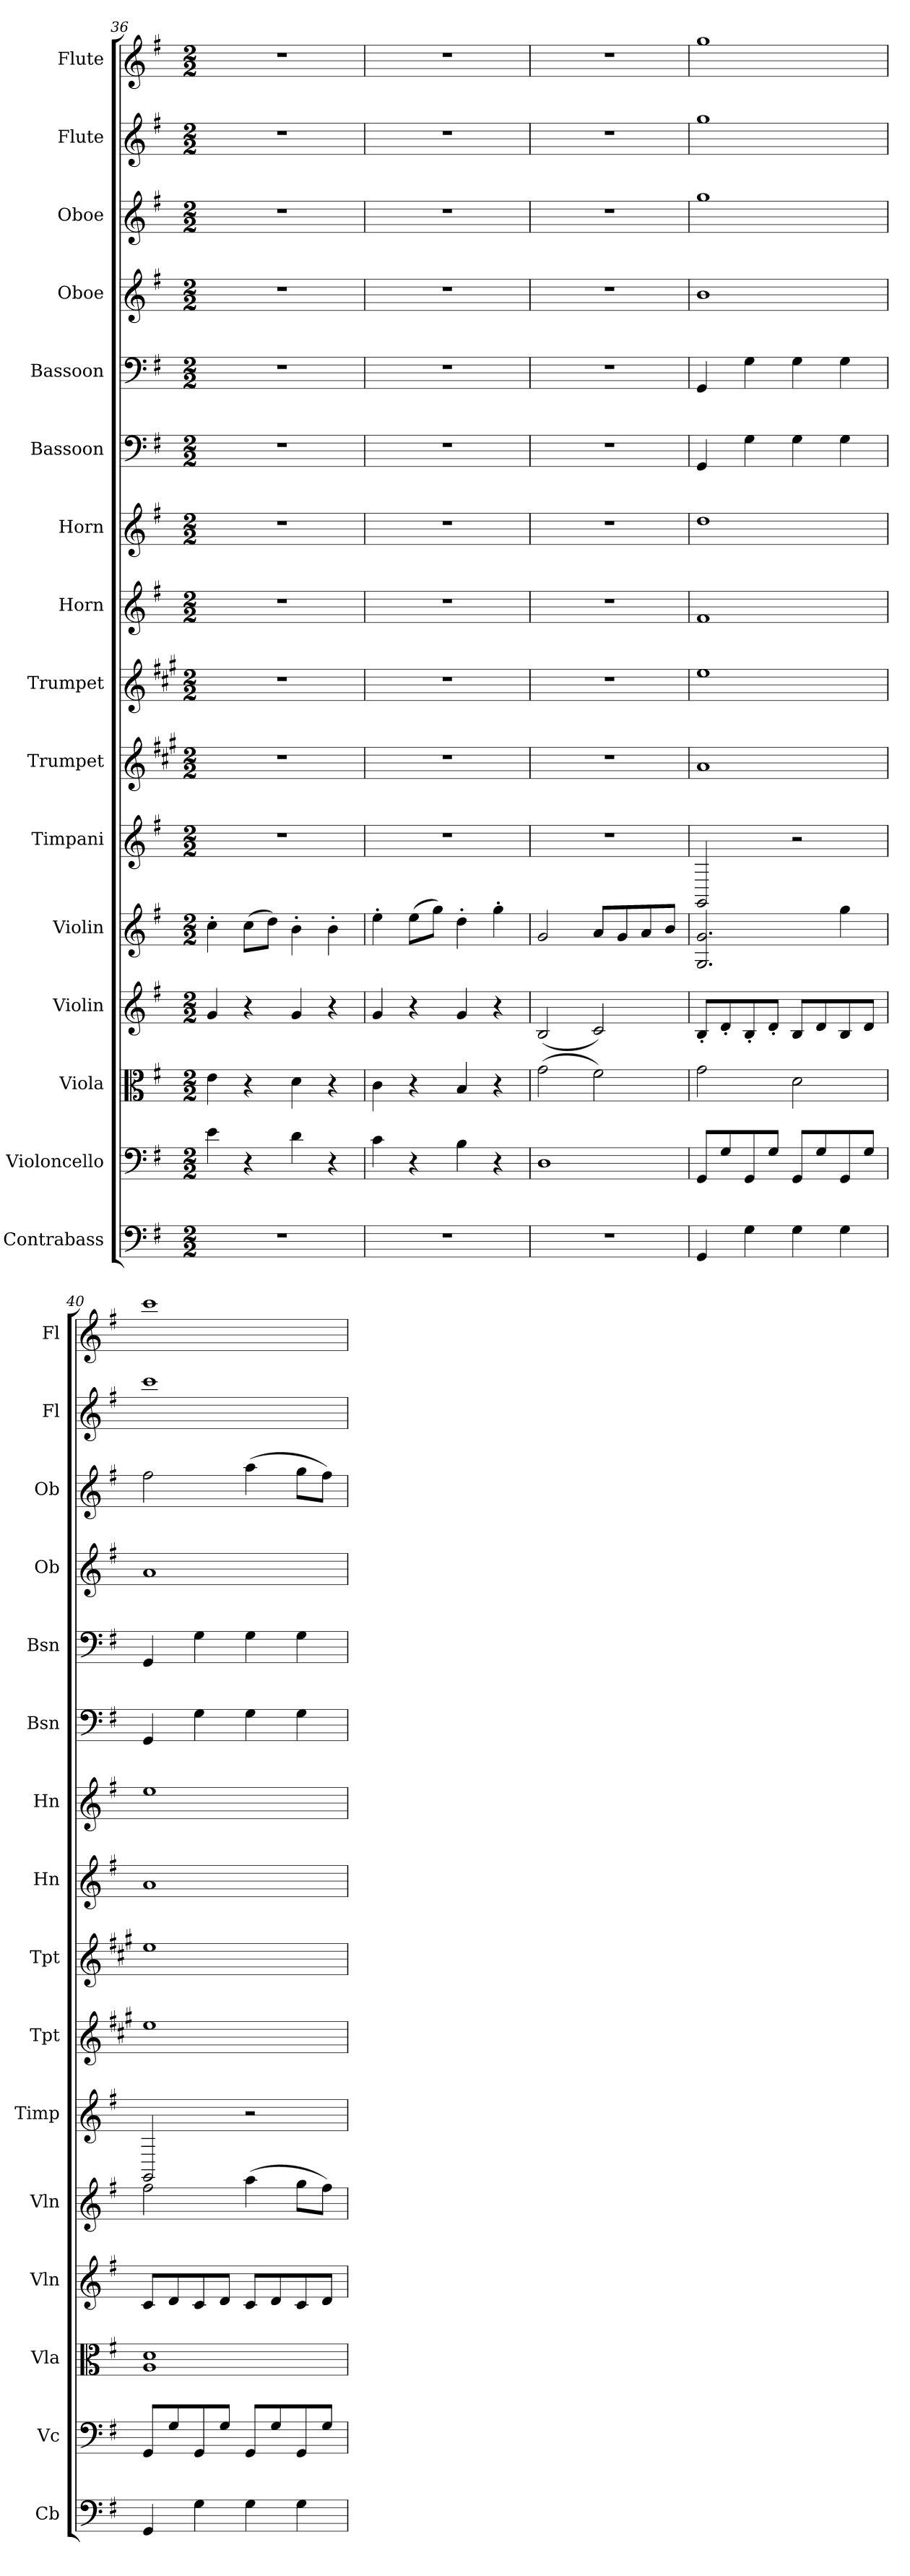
**kern	**kern	**kern	**kern	**kern	**kern	**kern	**kern	**kern	**kern	**kern	**kern	**kern	**kern	**kern	**kern
*part16	*part15	*part14	*part13	*part12	*part11	*part10	*part9	*part8	*part7	*part6	*part5	*part4	*part3	*part2	*part1
*staff16	*staff15	*staff14	*staff13	*staff12	*staff11	*staff10	*staff9	*staff8	*staff7	*staff6	*staff5	*staff4	*staff3	*staff2	*staff1
*I"Contrabass	*I"Violoncello	*I"Viola	*I"Violin	*I"Violin	*I"Timpani	*I"Trumpet	*I"Trumpet	*I"Horn	*I"Horn	*I"Bassoon	*I"Bassoon	*I"Oboe	*I"Oboe	*I"Flute	*I"Flute
*I'Cb	*I'Vc	*I'Vla	*I'Vln	*I'Vln	*I'Timp	*I'Tpt	*I'Tpt	*I'Hn	*I'Hn	*I'Bsn	*I'Bsn	*I'Ob	*I'Ob	*I'Fl	*I'Fl
*clefF4	*clefF4	*clefC3	*clefG2	*clefG2	*clefG2	*clefG2	*clefG2	*clefG2	*clefG2	*clefF4	*clefF4	*clefG2	*clefG2	*clefG2	*clefG2
*ITrd7c12	*	*	*	*	*	*ITrd1c2	*ITrd1c2	*ITrd4c7	*ITrd4c7	*	*	*	*	*	*
*k[f#]	*k[f#]	*k[f#]	*k[f#]	*k[f#]	*k[f#]	*k[f#]	*k[f#]	*k[]	*k[]	*k[f#]	*k[f#]	*k[f#]	*k[f#]	*k[f#]	*k[f#]
*M2/2	*M2/2	*M2/2	*M2/2	*M2/2	*M2/2	*M2/2	*M2/2	*M2/2	*M2/2	*M2/2	*M2/2	*M2/2	*M2/2	*M2/2	*M2/2
=36	=36	=36	=36	=36	=36	=36	=36	=36	=36	=36	=36	=36	=36	=36	=36
1r	4e\	4e\	4g/	4cc'\	1r	1r	1r	1r	1r	1r	1r	1r	1r	1r	1r
.	4r	4r	4r	(>8cc\L	.	.	.	.	.	.	.	.	.	.	.
.	.	.	.	8dd\J)	.	.	.	.	.	.	.	.	.	.	.
.	4d\	4d\	4g/	4b'\	.	.	.	.	.	.	.	.	.	.	.
.	4r	4r	4r	4b'\	.	.	.	.	.	.	.	.	.	.	.
=37	=37	=37	=37	=37	=37	=37	=37	=37	=37	=37	=37	=37	=37	=37	=37
1r	4c\	4c\	4g/	4ee'\	1r	1r	1r	1r	1r	1r	1r	1r	1r	1r	1r
.	4r	4r	4r	(>8ee\L	.	.	.	.	.	.	.	.	.	.	.
.	.	.	.	8gg\J)	.	.	.	.	.	.	.	.	.	.	.
.	4B\	4B/	4g/	4dd'\	.	.	.	.	.	.	.	.	.	.	.
.	4r	4r	4r	4gg'\	.	.	.	.	.	.	.	.	.	.	.
=38	=38	=38	=38	=38	=38	=38	=38	=38	=38	=38	=38	=38	=38	=38	=38
1r	1D	(>2g\	(<2B/	2g/	1r	1r	1r	1r	1r	1r	1r	1r	1r	1r	1r
.	.	2f#\)	2c/)	8a/L	.	.	.	.	.	.	.	.	.	.	.
.	.	.	.	8g/	.	.	.	.	.	.	.	.	.	.	.
.	.	.	.	8a/	.	.	.	.	.	.	.	.	.	.	.
.	.	.	.	8b/J	.	.	.	.	.	.	.	.	.	.	.
=39	=39	=39	=39	=39	=39	=39	=39	=39	=39	=39	=39	=39	=39	=39	=39
4GGG/	8GG/L	2g\	8B'/L	2.G/ 2.g/	2GG/	1g	1dd	1B	1g	4GG/	4GG/	1b	1gg	1gg	1gg
.	8G/	.	8d'/	.	.	.	.	.	.	.	.	.	.	.	.
4GG\	8GG/	.	8B'/	.	.	.	.	.	.	4G\	4G\	.	.	.	.
.	8G/J	.	8d'/J	.	.	.	.	.	.	.	.	.	.	.	.
4GG\	8GG/L	2d\	8B/L	.	2r	.	.	.	.	4G\	4G\	.	.	.	.
.	8G/	.	8d/	.	.	.	.	.	.	.	.	.	.	.	.
4GG\	8GG/	.	8B/	4gg\	.	.	.	.	.	4G\	4G\	.	.	.	.
.	8G/J	.	8d/J	.	.	.	.	.	.	.	.	.	.	.	.
=40	=40	=40	=40	=40	=40	=40	=40	=40	=40	=40	=40	=40	=40	=40	=40
4GGG/	8GG/L	1A 1d	8c/L	2ff#\	2GG/	1dd	1dd	1d	1a	4GG/	4GG/	1a	2ff#\	1ccc	1ccc
.	8G/	.	8d/	.	.	.	.	.	.	.	.	.	.	.	.
4GG\	8GG/	.	8c/	.	.	.	.	.	.	4G\	4G\	.	.	.	.
.	8G/J	.	8d/J	.	.	.	.	.	.	.	.	.	.	.	.
4GG\	8GG/L	.	8c/L	(>4aa\	2r	.	.	.	.	4G\	4G\	.	(>4aa\	.	.
.	8G/	.	8d/	.	.	.	.	.	.	.	.	.	.	.	.
4GG\	8GG/	.	8c/	8gg\L	.	.	.	.	.	4G\	4G\	.	8gg\L	.	.
.	8G/J	.	8d/J	8ff#\J)	.	.	.	.	.	.	.	.	8ff#\J)	.	.
=	=	=	=	=	=	=	=	=	=	=	=	=	=	=	=
*-	*-	*-	*-	*-	*-	*-	*-	*-	*-	*-	*-	*-	*-	*-	*-
